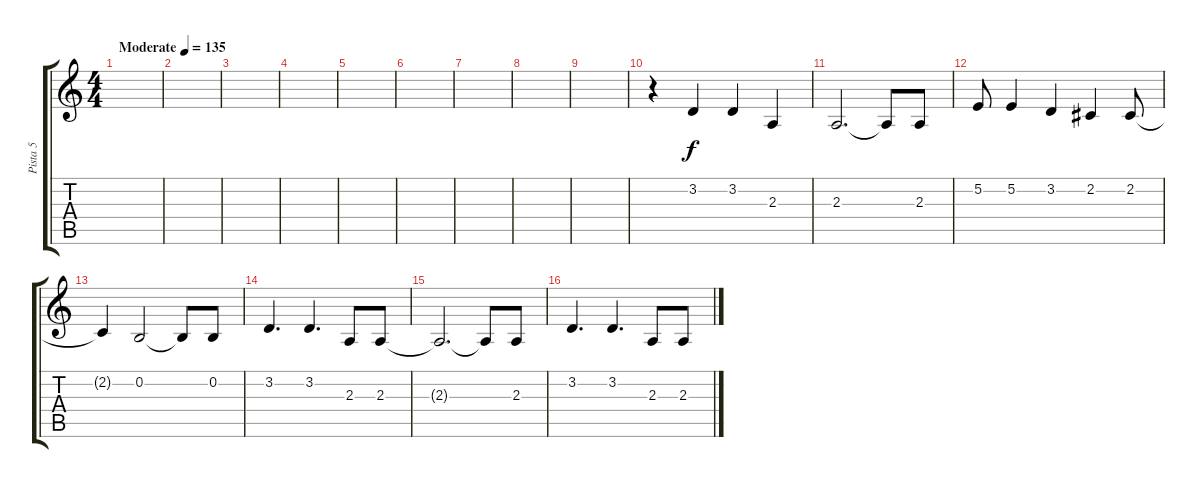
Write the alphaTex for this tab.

\track ("Pista 5" "Pista 5") {instrument electricgrandpiano}
\staff {score tabs}
\tuning (E4 B3 G3 D3 A2 E2) {hide}
\ts (4 4)
\tempo (135 "Moderate")
\clef g2
\ks c
|
|
|
|
|
|
|
|
|
r.4 3.2.4 3.2.4 2.3.4 |
2.3.2{d} 2.3{t}.8 2.3.8 |
5.2.8 5.2.4 3.2.4 2.2.4 2.2.8 |
2.2{t}.4 0.2.2 0.2{t}.8 0.2.8 |
3.2.4{d} 3.2.4{d} 2.3.8 2.3.8 |
2.3{t}.2{d} 2.3{t}.8 2.3.8 |
3.2.4{d} 3.2.4{d} 2.3.8 2.3.8
